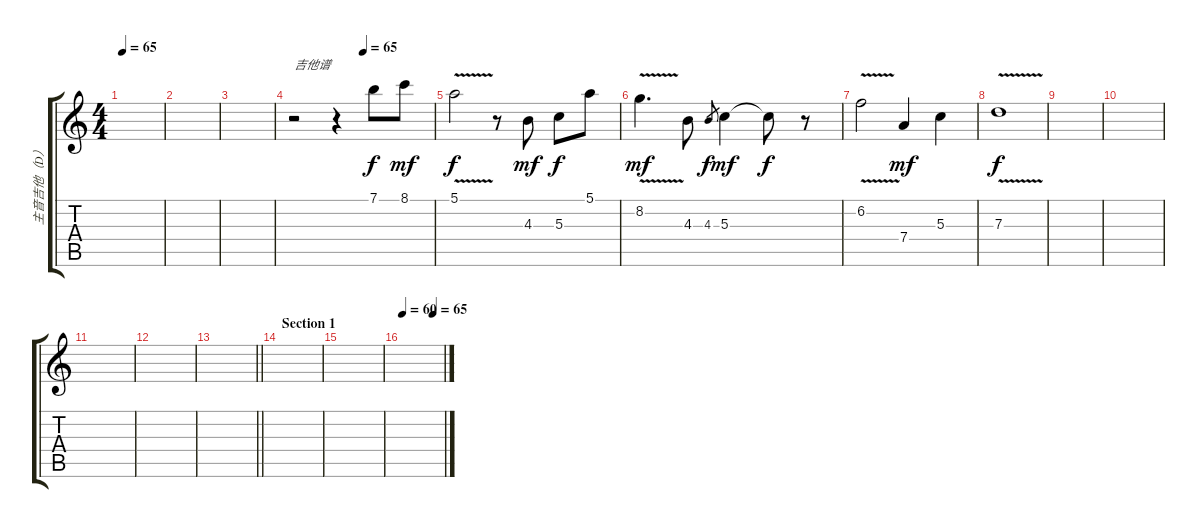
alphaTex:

\track ("主音吉他（D）" "主音吉他（D）") {instrument distortionguitar}
\staff {score tabs}
\tuning (E4 B3 G3 D3 A2 E2) {hide}
\ts (4 4)
\tempo 65
\tempo 60
\tempo 65
\clef g2
\ks c
|
|
|
\tempo (65 0.5)
r.2{txt "吉他谱"} r.4 7.1.8 8.1.8{dy mf} |
5.1{v}.2{dy f} r.8 4.3.8{dy mf} 5.3.8{dy f} 5.1.8 |
8.2{v}.4{d dy mf} 4.3.8 4.3.8{gr dy f} 5.3.4{dy mf} 5.3{t}.8{dy f} r.8 |
6.2{v}.2 7.4.4{dy mf} 5.3.4 |
7.3{v}.1{dy f volume 6} |
|
|
|
|
\barLineRight lightlight
|
\section ("" "Section 1")
|
|
\tempo 60
\tempo (65 0.75)
